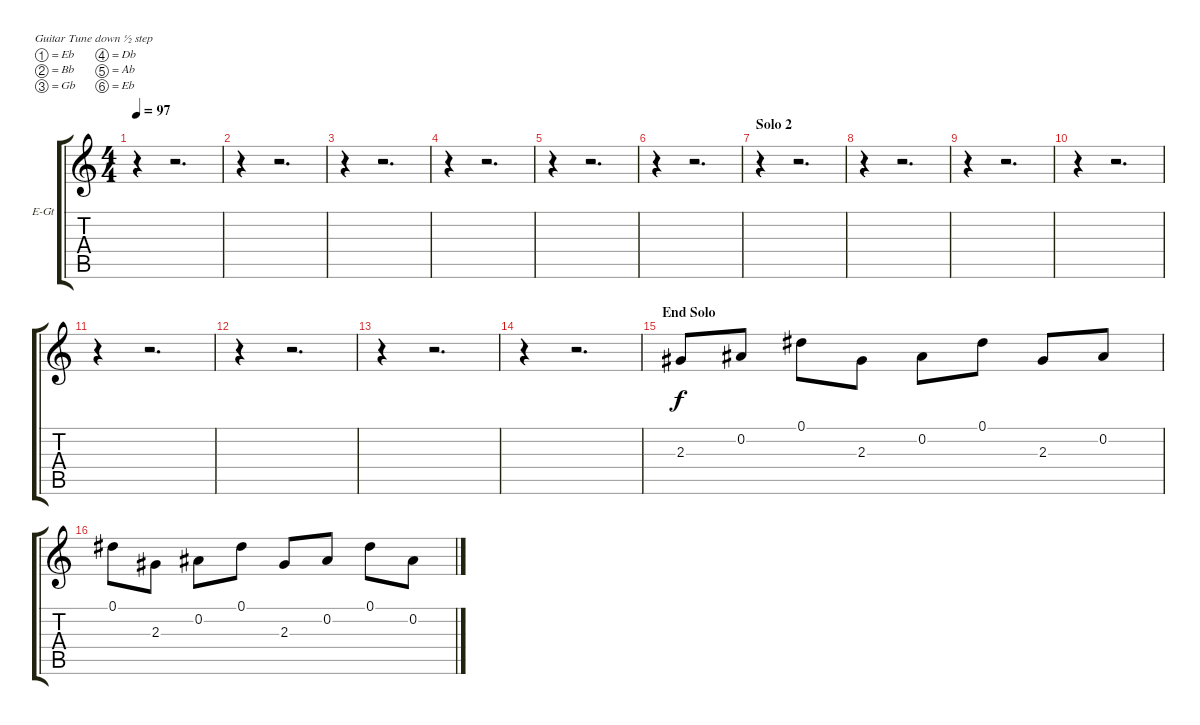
\bracketExtendMode groupsimilarinstruments
\firstSystemTrackNameOrientation horizontal
\otherSystemsTrackNameOrientation horizontal
\track ("Paul (clean)" "E-Gt") {instrument electricguitarclean}
\staff {score tabs}
\tuning (Eb4 Bb3 Gb3 Db3 Ab2 Eb2)
\ts (4 4)
\tempo 97
\clef g2
\ks c
r.4{dy f} r.2{d} |
r.4 r.2{d} |
r.4 r.2{d} |
r.4 r.2{d} |
r.4 r.2{d} |
r.4 r.2{d} |
\section ("" "Solo 2")
r.4 r.2{d} |
r.4 r.2{d} |
r.4 r.2{d} |
r.4 r.2{d} |
r.4 r.2{d} |
r.4 r.2{d} |
r.4 r.2{d} |
r.4 r.2{d} |
\section ("" "End Solo")
2.3.8 0.2.8 0.1.8 2.3.8 0.2.8 0.1.8 2.3.8 0.2.8 |
0.1.8 2.3.8 0.2.8 0.1.8 2.3.8 0.2.8 0.1.8 0.2.8
